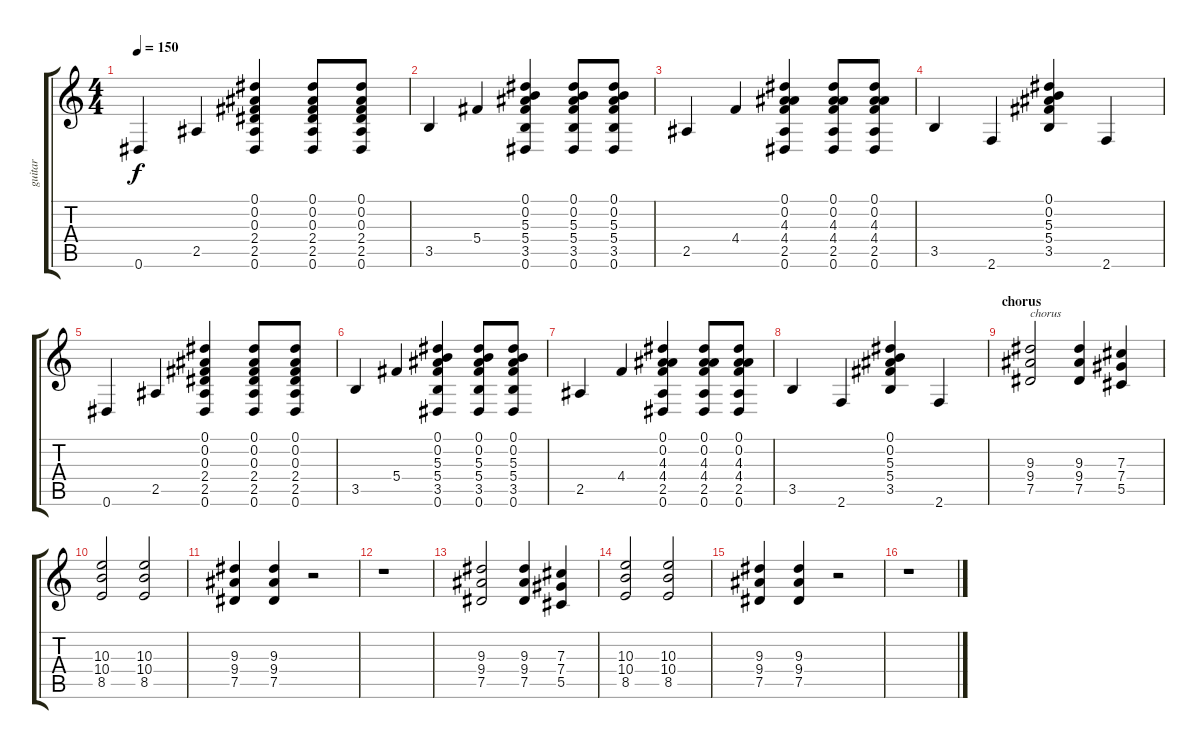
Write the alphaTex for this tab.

\track ("guitar" "guitar") {instrument distortionguitar}
\staff {score tabs}
\tuning (Eb4 Bb3 Gb3 Db3 Ab2 Eb2) {hide}
\ts (4 4)
\tempo 150
\clef g2
\ks c
0.6.4{dy f} 2.5.4 (0.1 0.2 0.3 2.4 2.5 0.6).4 (0.1 0.2 0.3 2.4 2.5 0.6).8 (0.1 0.2 0.3 2.4 2.5 0.6).8 |
3.5.4 5.4.4 (0.1 0.2 5.3 5.4 3.5 0.6).4 (0.1 0.2 5.3 5.4 3.5 0.6).8 (0.1 0.2 5.3 5.4 3.5 0.6).8 |
2.5.4 4.4.4 (0.1 0.2 4.3 4.4 2.5 0.6).4 (0.1 0.2 4.3 4.4 2.5 0.6).8 (0.1 0.2 4.3 4.4 2.5 0.6).8 |
3.5.4 2.6.4 (0.1 0.2 5.3 5.4 3.5).4 2.6.4 |
0.6.4 2.5.4 (0.1 0.2 0.3 2.4 2.5 0.6).4 (0.1 0.2 0.3 2.4 2.5 0.6).8 (0.1 0.2 0.3 2.4 2.5 0.6).8 |
3.5.4 5.4.4 (0.1 0.2 5.3 5.4 3.5 0.6).4 (0.1 0.2 5.3 5.4 3.5 0.6).8 (0.1 0.2 5.3 5.4 3.5 0.6).8 |
2.5.4 4.4.4 (0.1 0.2 4.3 4.4 2.5 0.6).4 (0.1 0.2 4.3 4.4 2.5 0.6).8 (0.1 0.2 4.3 4.4 2.5 0.6).8 |
3.5.4 2.6.4 (0.1 0.2 5.3 5.4 3.5).4 2.6.4 |
\section ("" "chorus")
(9.3 9.4 7.5).2{txt "chorus"} (9.3 9.4 7.5).4 (7.3 7.4 5.5).4 |
(10.3 10.4 8.5).2 (10.3 10.4 8.5).2 |
(9.3 9.4 7.5).4 (9.3 9.4 7.5).4 r.2 |
r.1 |
(9.3 9.4 7.5).2 (9.3 9.4 7.5).4 (7.3 7.4 5.5).4 |
(10.3 10.4 8.5).2 (10.3 10.4 8.5).2 |
(9.3 9.4 7.5).4 (9.3 9.4 7.5).4 r.2 |
r.1
